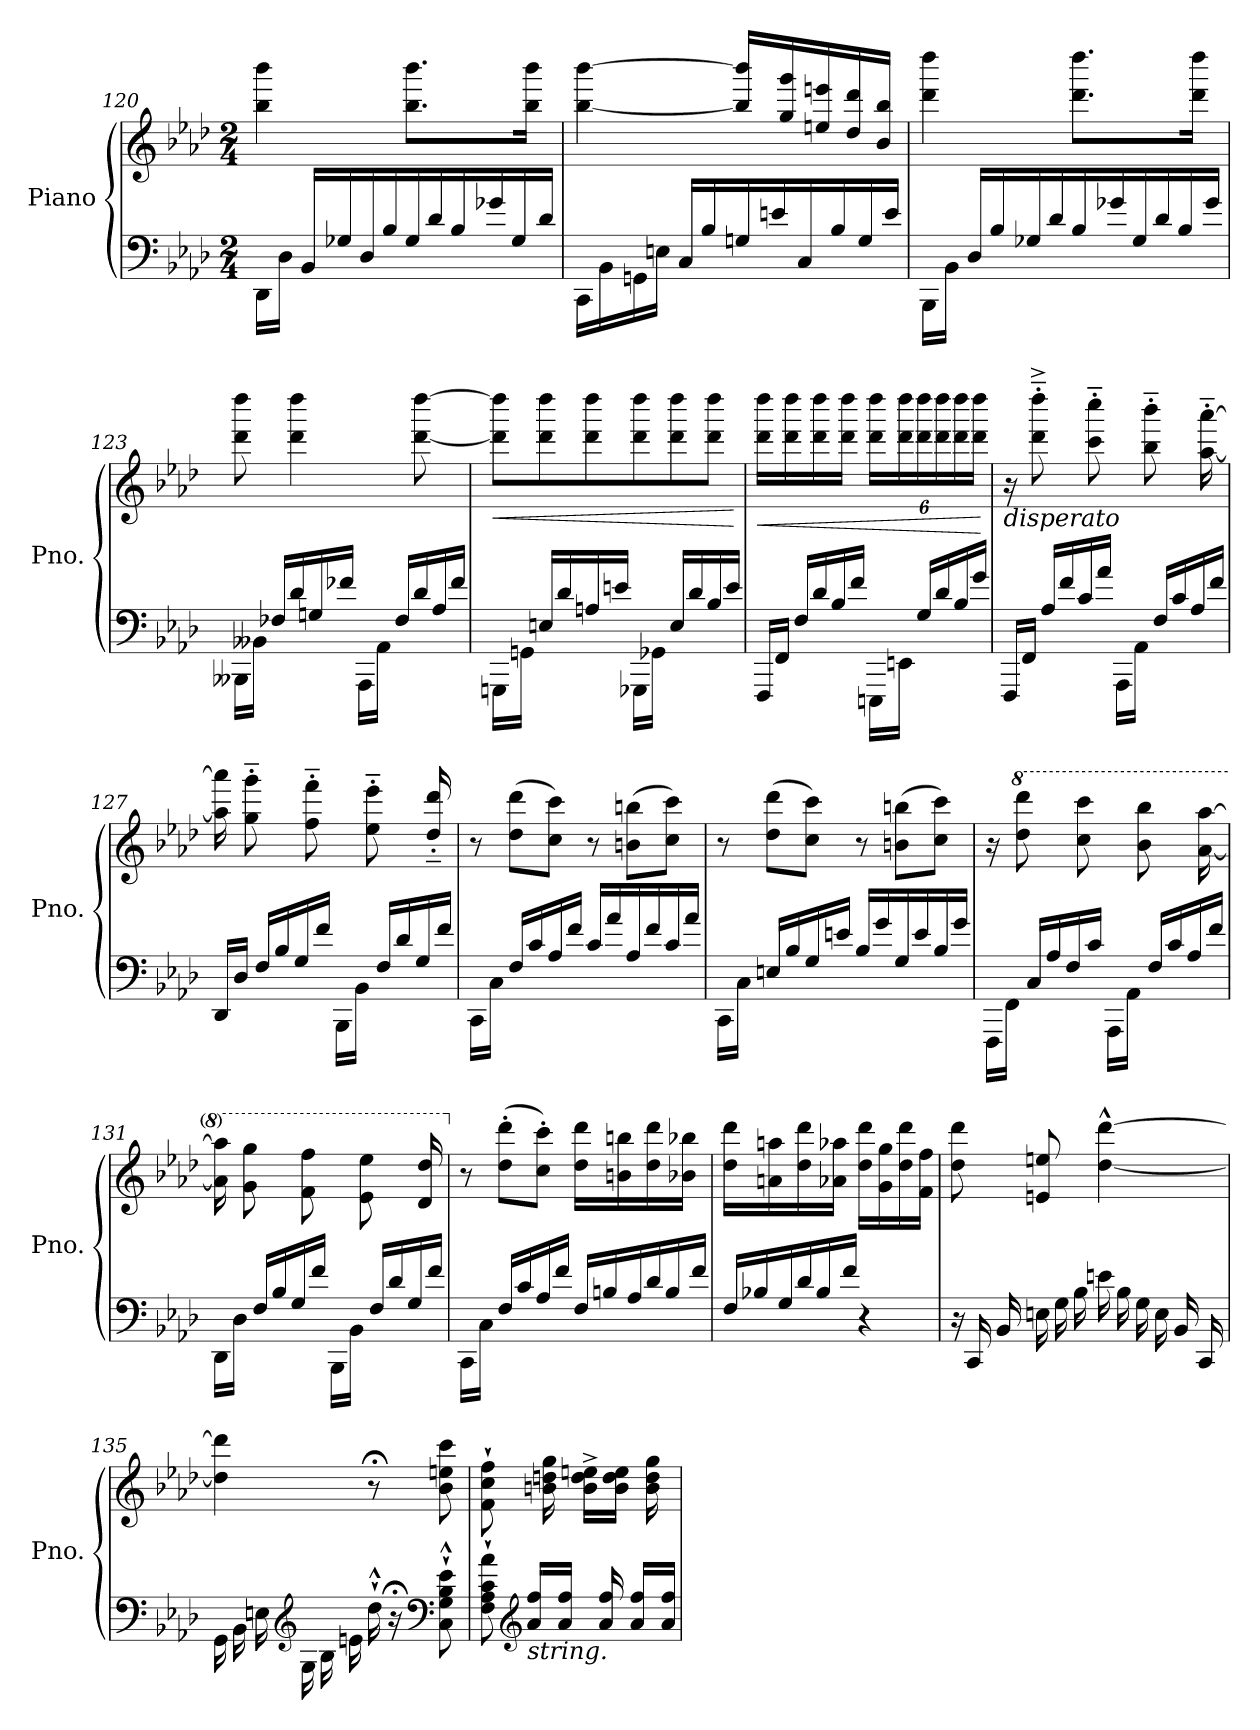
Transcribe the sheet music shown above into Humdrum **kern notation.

**kern	**kern	**dynam
*part1	*part1	*part1
*staff2	*staff1	*staff1/2
*I"Piano	*	*
*I'Pno.	*	*
*clefF4	*clefG2	*
*k[b-e-a-d-]	*k[b-e-a-d-]	*
*M2/4	*M2/4	*
*Xtuplet	*	*
=120	=120	=120
24DD-\LL	4bb-\ 4bbb-\	.
24D-\JJ	.	.
24BB-/LL	.	.
24G-X/	.	.
24D-/	.	.
24B-/	.	.
24G-/	8.bb-\ 8.bbb-\L	.
24d-/	.	.
24B-/	.	.
24g-X/	.	.
24G-/	.	.
.	16bb-\ 16bbb-\Jk	.
24d-/JJ	.	.
=121	=121	=121
24CC\LL	[4bb-\ [4bbb-\	.
24BB-\	.	.
24GGn\	.	.
24En\JJ	.	.
24C/LL	.	.
24B-/	.	.
*	*Xtuplet	*
24Gn/	20bb-/] 20bbb-/]LL	.
24en/	.	.
.	20gg/ 20ggg/	.
24C/	.	.
.	20een/ 20eeen/	.
24B-/	.	.
.	20dd-/ 20ddd-/	.
24G/	.	.
.	20b-/ 20bb-/JJ	.
24e/JJ	.	.
!!LO:LB:g=z
=122	=122	=122
24BBB-\LL	4ddd-\ 4dddd-\	.
24BB-\JJ	.	.
24D-/LL	.	.
24B-/	.	.
24G-X/	.	.
24d-/	.	.
24B-/	8.ddd-\ 8.dddd-\L	.
24g-X/	.	.
24G-/	.	.
24d-/	.	.
24B-/	.	.
.	16ddd-\ 16dddd-\Jk	.
24g-/JJ	.	.
=123	=123	=123
24BBB--X\LL	8ddd-\ 8dddd-\	.
24BB--X\JJ	.	.
24F-X/LL	.	.
24d-/	4ddd-\ 4dddd-\	.
24Gn/	.	.
24f-X/JJ	.	.
24AAA-\LL	.	.
24AA-\JJ	.	.
24F-/LL	.	.
24d-/	[8ddd-\ [8dddd-\	.
24A-/	.	.
24f-/JJ	.	.
=124	=124	=124
!	!	!LO:HP:b
24GGGn\LL	12ddd-\] 12dddd-\]L	<
24GGn\JJ	.	.
24En/LL	12ddd-\ 12dddd-\	.
24d-/	.	.
24An/	12ddd-\ 12dddd-\	.
24en/JJ	.	.
24GGG-X\LL	12ddd-\ 12dddd-\	.
24GG-X\JJ	.	.
24E/LL	12ddd-\ 12dddd-\	.
24d-/	.	.
24B-/	12ddd-\ 12dddd-\J	.
24e/JJ	.	.
.	.	[
!!LO:PB:g=z
=125	=125	=125
!	!	!LO:HP:b
24FFF/LL	16ddd-\ 16dddd-\LL	<
24FF/JJ	.	.
.	16ddd-\ 16dddd-\	.
24F/LL	.	.
24d-/	16ddd-\ 16dddd-\	.
24B-/	.	.
.	16ddd-\ 16dddd-\JJ	.
24f/JJ	.	.
*	*tuplet	*
*	*Xbrackettup	*
24EEEn\LL	24ddd-\ 24dddd-\LL	.
24EEn\JJ	24ddd-\ 24dddd-\	.
24G/LL	24ddd-\ 24dddd-\	.
24d-/	24ddd-\ 24dddd-\	.
24B-/	24ddd-\ 24dddd-\	.
24g/JJ	24ddd-\ 24dddd-\JJ	.
.	.	[
=126	=126	=126
!	!LO:TX:b:i:t=disperato	!
24FFF/LL	16r	.
24FF/JJ	.	.
.	8ddd-\'~^ 8dddd-\'~^	.
24A-/LL	.	.
24f/	.	.
24c/	.	.
.	8ccc\'~ 8cccc\'~	.
24a-/JJ	.	.
24AAA-\LL	.	.
24AA-\JJ	.	.
.	8bb-\'~ 8bbb-\'~	.
24F/LL	.	.
24c/	.	.
24A-/	.	.
.	[16aa-\'~ [16aaa-\'~	.
24f/JJ	.	.
=127	=127	=127
24DD-/LL	16aa-\] 16aaa-\]	.
24D-/JJ	.	.
.	8gg\'~ 8ggg\'~	.
24F/LL	.	.
24B-/	.	.
24G/	.	.
.	8ff\'~ 8fff\'~	.
24f/JJ	.	.
24BBB-\LL	.	.
24BB-\JJ	.	.
.	8ee-\'~ 8eee-\'~	.
24F/LL	.	.
24d-/	.	.
24G/	.	.
.	16dd-/'~ 16ddd-/'~	.
24f/JJ	.	.
!!LO:LB:g=z
=128	=128	=128
*	*Xtuplet	*
24CC\LL	12r	.
24C\JJ	.	.
24F/LL	(12dd-\ 12ddd-\L	.
24c/	.	.
24A-/	12cc\ 12ccc\J)	.
24f/JJ	.	.
24c/LL	12r	.
24a-/	.	.
24A-/	(12bn\ 12bbn\L	.
24f/	.	.
24c/	12cc\ 12ccc\J)	.
24a-/JJ	.	.
=129	=129	=129
24CC\LL	12r	.
24C\JJ	.	.
24En/LL	(12dd-\ 12ddd-\L	.
24B-/	.	.
24G/	12cc\ 12ccc\J)	.
24en/JJ	.	.
24B-/LL	12r	.
24g/	.	.
24G/	(12bn\ 12bbn\L	.
24e/	.	.
24B-/	12cc\ 12ccc\J)	.
24g/JJ	.	.
=130	=130	=130
24FFF\LL	16r	.
24FF\JJ	.	.
*	*8va	*
.	8ddd-\ 8dddd-\	.
24C/LL	.	.
24A-/	.	.
24F/	.	.
.	8ccc\ 8cccc\	.
24c/JJ	.	.
24AAA-\LL	.	.
24AA-\JJ	.	.
.	8bb-\ 8bbb-\	.
24F/LL	.	.
24c/	.	.
24A-/	.	.
.	[16aa-\ [16aaa-\	.
24f/JJ	.	.
!!LO:LB:g=z
=131	=131	=131
24DD-\LL	16aa-\] 16aaa-\]	.
24D-\JJ	.	.
.	8gg\ 8ggg\	.
24F/LL	.	.
24B-/	.	.
24G/	.	.
.	8ff\ 8fff\	.
24f/JJ	.	.
24BBB-\LL	.	.
24BB-\JJ	.	.
.	8ee-\ 8eee-\	.
24F/LL	.	.
24d-/	.	.
24G/	.	.
.	16dd-/ 16ddd-/	.
24f/JJ	.	.
=132	=132	=132
*	*X8va	*
24CC\LL	12r	.
24C\JJ	.	.
24F/LL	(12dd-\' 12ddd-\'L	.
24c/	.	.
24A-/	12cc\' 12ccc\'J)	.
24f/JJ	.	.
24F/LL	16dd-\ 16ddd-\LL	.
24Bn/	.	.
.	16bn\ 16bbn\	.
24A-/	.	.
24d-/	16dd-\ 16ddd-\	.
24B/	.	.
.	16b-X\ 16bb-X\JJ	.
24f/JJ	.	.
=133	=133	=133
24F/LL	16dd-\ 16ddd-\LL	.
24B-X/	.	.
.	16an\ 16aan\	.
24G/	.	.
24d-/	16dd-\ 16ddd-\	.
24B-/	.	.
.	16a-X\ 16aa-X\JJ	.
24f/JJ	.	.
4r	16dd-\ 16ddd-\LL	.
.	16g\ 16gg\	.
.	16dd-\ 16ddd-\	.
.	16f\ 16ff\JJ	.
!!LO:LB:g=z
=134	=134	=134
24r	8dd-\ 8ddd-\	.
24CC/	.	.
24BB-/	.	.
24En\	8en/ 8een/	.
24G\	.	.
24B-\	.	.
24en\	[4dd-\^^ [4ddd-\^^	.
24B-\	.	.
24G\	.	.
24E\	.	.
24BB-/	.	.
24CC/	.	.
=135	=135	=135
24GG\	4dd-\] 4ddd-\]	.
24BB-\	.	.
24En\	.	.
*clefG2	*	*
24G\	.	.
24B-\	.	.
24en\	.	.
16dd-`^^\	8r;<	.
16r;<	.	.
*clefF4	*	*
8C\`^^ 8G\`^^ 8B-\`^^ 8e\`^^	8b-\ 8een\ 8ccc\	.
=136	=136	=136
*	*^	*
8F\` 8A-\` 8c\` 8a-\`	8f\` 8cc\` 8ff\`	6ryy	.
*clefG2	*	*	*
!LO:TX:b:i:t=string.	!	!	!
24a-/ 24ff/LL	4.ryy	.	.
24ryy	.	24bn\ 24ddn\ 24gg\	.
24a-/ 24ff/JJ	.	24ryy	.
24ryy	.	24b\^ 24dd\^ 24een\^LL	.
24a-/ 24ff/	.	24ryy	.
24ryy	.	24b\ 24dd\ 24ee\JJ	.
24a-/ 24ff/LL	.	24ryy	.
24ryy	.	24b\ 24dd\ 24gg\	.
24a-/ 24ff/JJ	.	24ryy	.
*	*v	*v	*
=	=	=
*-	*-	*-
